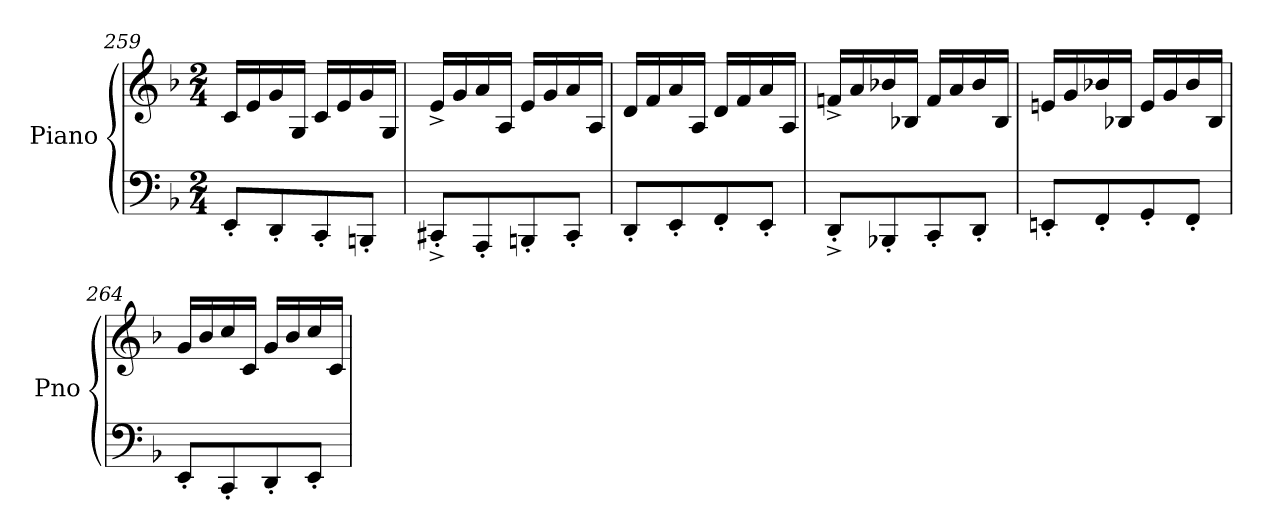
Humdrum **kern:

**kern	**kern
*part1	*part1
*staff2	*staff1
*I"Piano	*
*I'Pno	*
!!LO:LB:g=z
*clefF4	*clefG2
*k[b-]	*k[b-]
*M2/4	*M2/4
=259	=259
8EE'/L	16c/LL
.	16e/
8DD'/	16g/
.	16G/JJ
8CC'/	16c/LL
.	16e/
8BBBn'/J	16g/
.	16G/JJ
=260	=260
8CC#X^'/L	16e^/LL
.	16g/
8AAA'/	16a/
.	16A/JJ
8BBBn'/	16e/LL
.	16g/
8CC#'/J	16a/
.	16A/JJ
=261	=261
8DD'/L	16d/LL
.	16f/
8EE'/	16a/
.	16A/JJ
8FF'/	16d/LL
.	16f/
8EE'/J	16a/
.	16A/JJ
=262	=262
8DD^'/L	16fn^/LL
.	16a/
8BBB-X'/	16b-X/
.	16B-X/JJ
8CC'/	16f/LL
.	16a/
8DD'/J	16b-/
.	16B-/JJ
=263	=263
8EEn'/L	16en/LL
.	16g/
8FF'/	16b-X/
.	16B-X/JJ
8GG'/	16e/LL
.	16g/
8FF'/J	16b-/
.	16B-/JJ
!!LO:LB:g=z
=264	=264
8EE'/L	16g/LL
.	16b-/
8CC'/	16cc/
.	16c/JJ
8DD'/	16g/LL
.	16b-/
8EE'/J	16cc/
.	16c/JJ
=	=
*-	*-
